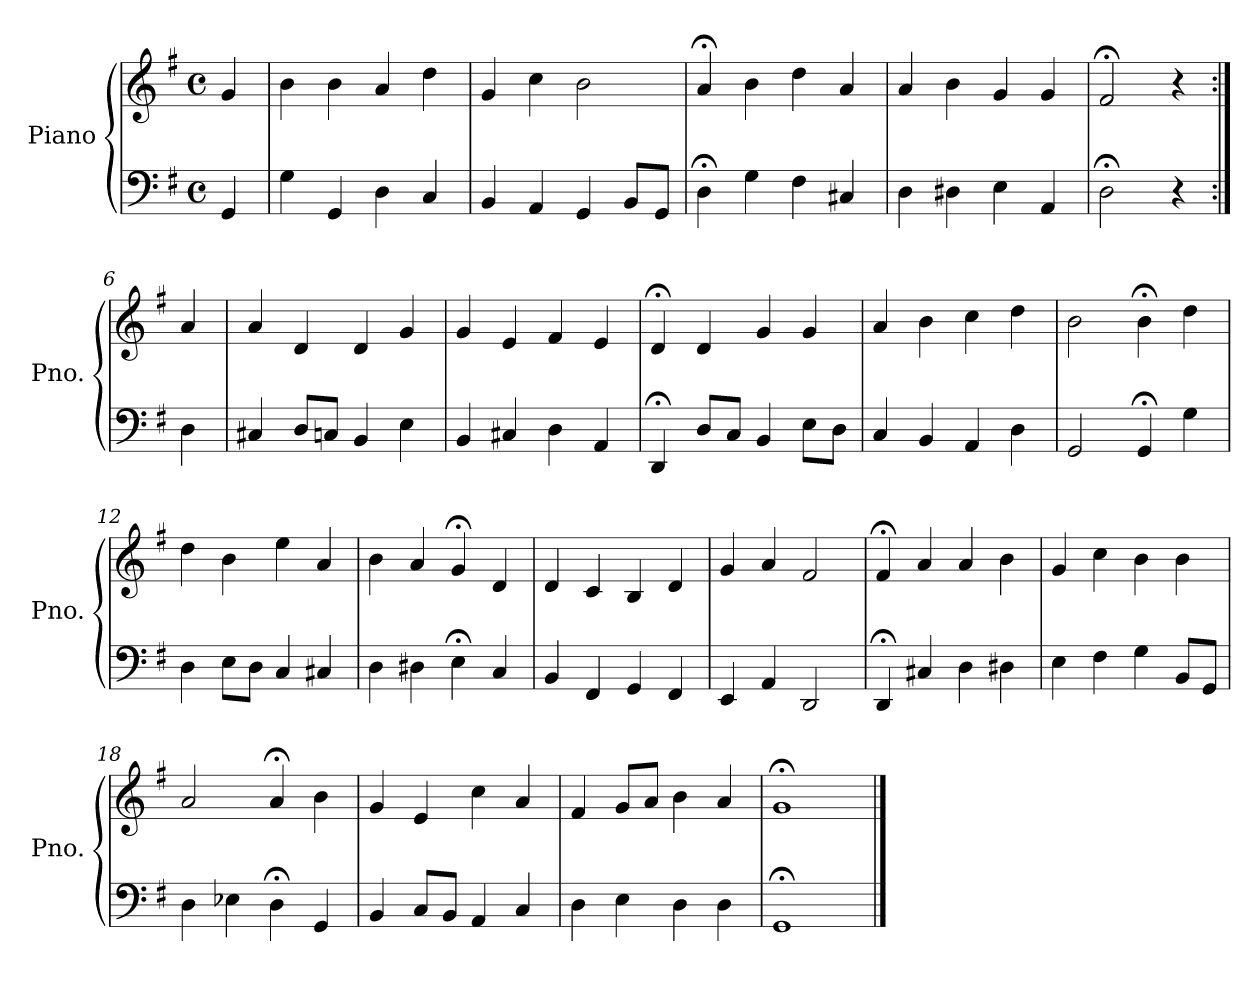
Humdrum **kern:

**kern	**kern
*part1	*part1
*staff2	*staff1
*I"Piano	*
*I'Pno.	*
*clefF4	*clefG2
*k[f#]	*k[f#]
*M4/4	*M4/4
*met(c)	*met(c)
=	=
4GG/	4g/
=1	=1
4G\	4b\
4GG/	4b\
4D\	4a/
4C/	4dd\
=2	=2
4BB/	4g/
4AA/	4cc\
4GG/	2b\
8BB/L	.
8GG/J	.
=3	=3
4D;<\	4a;</
4G\	4b\
4F#\	4dd\
4C#X/	4a/
=4	=4
4D\	4a/
4D#X\	4b\
4E\	4g/
4AA/	4g/
=5	=5
2D;<\	2f#;</
4r	4r
=6:|!	=6:|!
4D\	4a/
=7	=7
4C#X/	4a/
8D/L	4d/
8Cn/J	.
4BB/	4d/
4E\	4g/
!!LO:LB:g=z
=8	=8
4BB/	4g/
4C#X/	4e/
4D\	4f#/
4AA/	4e/
=9	=9
4DD;</	4d;</
8D/L	4d/
8C/J	.
4BB/	4g/
8E\L	4g/
8D\J	.
=10	=10
4C/	4a/
4BB/	4b\
4AA/	4cc\
4D\	4dd\
=11	=11
2GG/	2b\
4GG;</	4b;<\
4G\	4dd\
=12	=12
4D\	4dd\
8E\L	4b\
8D\J	.
4C/	4ee\
4C#X/	4a/
=13	=13
4D\	4b\
4D#X\	4a/
4E;<\	4g;</
4C/	4d/
=14	=14
4BB/	4d/
4FF#/	4c/
4GG/	4B/
4FF#/	4d/
!!LO:LB:g=z
=15	=15
4EE/	4g/
4AA/	4a/
2DD/	2f#/
=16	=16
4DD;</	4f#;</
4C#X/	4a/
4D\	4a/
4D#X\	4b\
=17	=17
4E\	4g/
4F#\	4cc\
4G\	4b\
8BB/L	4b\
8GG/J	.
=18	=18
4D\	2a/
4E-X\	.
4D;<\	4a;</
4GG/	4b\
=19	=19
4BB/	4g/
8C/L	4e/
8BB/J	.
4AA/	4cc\
4C/	4a/
=20	=20
4D\	4f#/
4E\	8g/L
.	8a/J
4D\	4b\
4D\	4a/
=21	=21
1GG;<	1g;<
==	==
*-	*-
